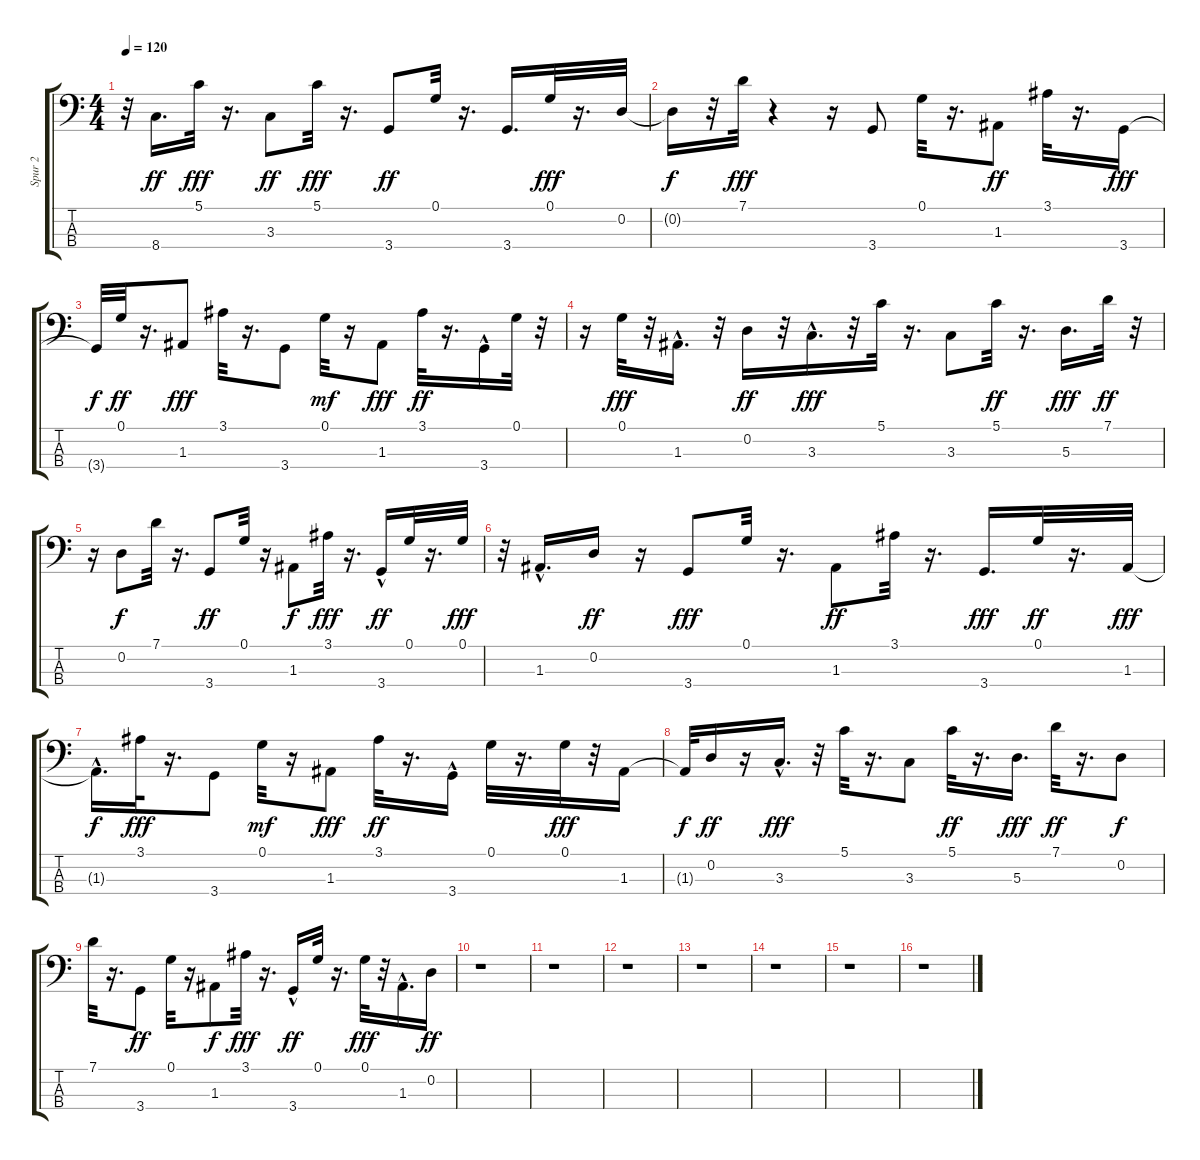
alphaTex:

\track ("Spur 2" "Spur 2") {instrument slapbass2}
\staff {score tabs}
\tuning (G2 D2 A1 E1) {hide}
\ts (4 4)
\tempo 120
\clef f4
\ks c
r.32{dy ff} 8.4.16{d} 5.1.32{dy fff} r.16{d} 3.3.8{dy ff} 5.1.32{dy fff} r.16{d} 3.4.8{dy ff} 0.1.32 r.16{d} 3.4.16{d} 0.1.32{dy fff} r.16{d} 0.2.32 |
0.2{t}.16{dy f} r.32 7.1.32{dy fff} r.4 r.16 3.4.8 0.1.32 r.16{d} 1.3.8{dy ff} 3.1.32 r.16{d} 3.4.16{dy fff} |
3.4{t}.32{dy f} 0.1.32{dy ff} r.16{d} 1.3.8{dy fff} 3.1.32 r.16{d} 3.4.8 0.1.32{dy mf} r.16 1.3.8{dy fff} 3.1.32{dy ff} r.16{d} 3.4{hac}.16 0.1.32 r.32 |
r.16 0.1.32{dy fff} r.32 1.3{hac}.16{d} r.32 0.2.16{dy ff} r.32 3.3{hac}.16{d dy fff} r.32 5.1.32 r.16{d} 3.3.8 5.1.32{dy ff} r.16{d} 5.3.16{d dy fff} 7.1.32{dy ff} r.32 |
r.16 0.2.8{dy f} 7.1.32 r.16{d} 3.4.8{dy ff} 0.1.32 r.16 1.3.8{dy f} 3.1.32{dy fff} r.16{d} 3.4{hac}.16{dy ff} 0.1.32 r.16{d} 0.1.32{dy fff} |
r.32 1.3{hac}.16{d} 0.2.16{dy ff} r.16 3.4.8{dy fff} 0.1.32 r.16{d} 1.3.8{dy ff} 3.1.32 r.16{d} 3.4.16{d dy fff} 0.1.32{dy ff} r.16{d} 1.3.32{dy fff} |
1.3{hac t}.16{d dy f} 3.1.32{dy fff} r.16{d} 3.4.8 0.1.32{dy mf} r.16 1.3.8{dy fff} 3.1.32{dy ff} r.16{d} 3.4{hac}.16 0.1.32 r.16{d} 0.1.32{dy fff} r.32 1.3.16 |
1.3{t}.32{dy f} 0.2.16{dy ff} r.16 3.3{hac}.16{d dy fff} r.32 5.1.32 r.16{d} 3.3.8 5.1.32{dy ff} r.16{d} 5.3.16{d dy fff} 7.1.32{dy ff} r.16{d} 0.2.8{dy f} |
7.1.32 r.16{d} 3.4.8{dy ff} 0.1.32 r.16 1.3.8{dy f} 3.1.32{dy fff} r.16{d} 3.4{hac}.16{dy ff} 0.1.32 r.16{d} 0.1.32{dy fff} r.32 1.3{hac}.16{d} 0.2.16{dy ff} |
r.1 |
r.1 |
r.1 |
r.1 |
r.1 |
r.1 |
r.1
